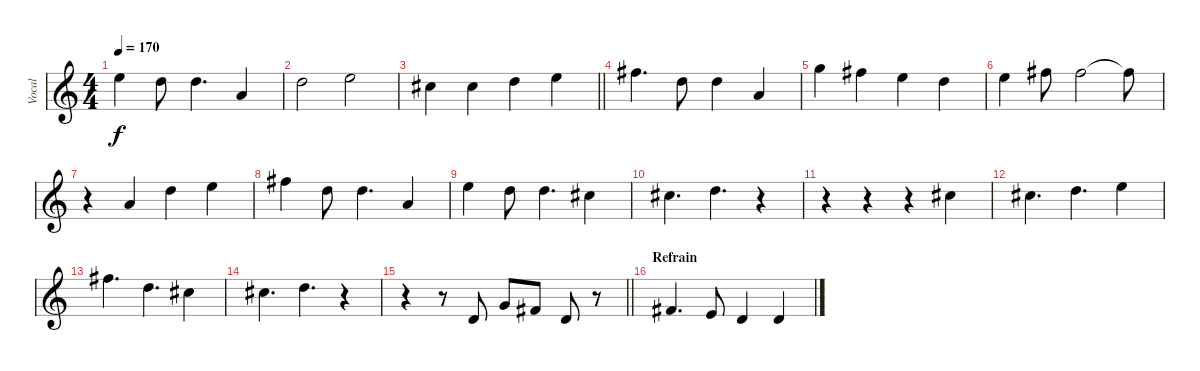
\track ("Vocal" "Vocal") {instrument lead1square}
\staff {score}
\tuning (E4 B3 G3 D3 A2 E2) {hide}
\ts (4 4)
\tempo 170
\clef g2
\ks c
12.1.4{dy f} 10.1.8 10.1.4{d} 10.2.4 |
10.1.2 12.1.2 |
\barLineRight lightlight
9.1.4 9.1.4 10.1.4 12.1.4 |
14.1.4{d} 15.2.8 15.2.4 14.3.4 |
15.1.4 14.1.4 12.1.4 15.2.4 |
12.1.4 14.1.8 14.1.2 14.1{t}.8 |
r.4 10.2.4 10.1.4 12.1.4 |
14.1.4 10.1.8 10.1.4{d} 10.2.4 |
12.1.4 10.1.8 10.1.4{d} 9.1.4 |
9.1.4{d} 10.1.4{d} r.4 |
r.4 r.4 r.4 9.1.4 |
9.1.4{d} 10.1.4{d} 12.1.4 |
14.1.4{d} 10.1.4{d} 9.1.4 |
9.1.4{d} 10.1.4{d} r.4 |
\barLineRight lightlight
r.4 r.8 7.3.8 8.2.8 7.2.8 7.3.8 r.8 |
\section ("" "Refrain")
7.2.4{d} 9.3.8 7.3.4 7.3.4
